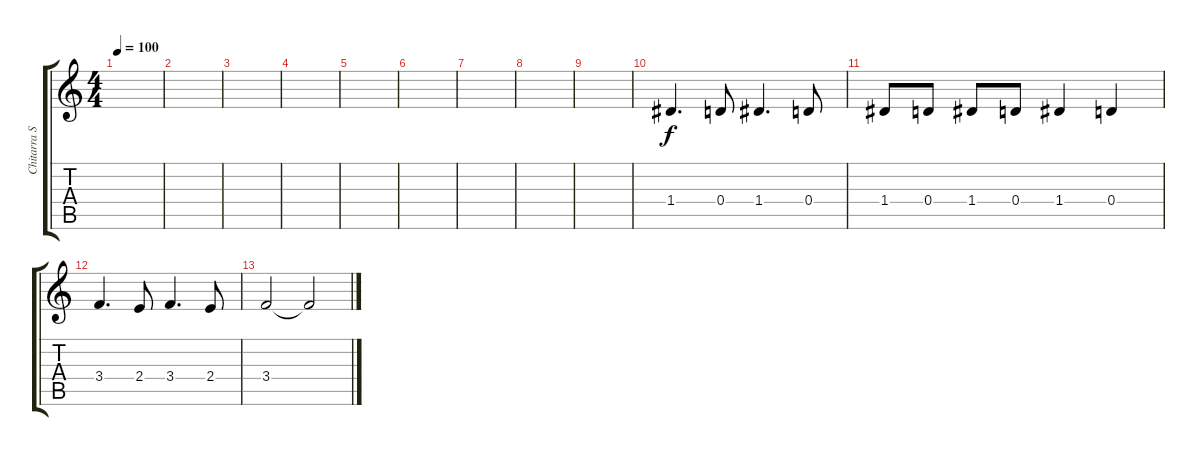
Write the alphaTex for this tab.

\track ("Chitarra Solista" "Chitarra S") {instrument overdrivenguitar}
\staff {score tabs}
\tuning (E4 B3 G3 D3 A2 E2) {hide}
\ts (4 4)
\tempo 100
\clef g2
\ks c
|
|
|
|
|
|
|
|
|
1.4.4{d} 0.4.8 1.4.4{d} 0.4.8 |
1.4.8 0.4.8 1.4.8 0.4.8 1.4.4 0.4.4 |
3.4.4{d} 2.4.8 3.4.4{d} 2.4.8 |
3.4.2 3.4{t}.2
